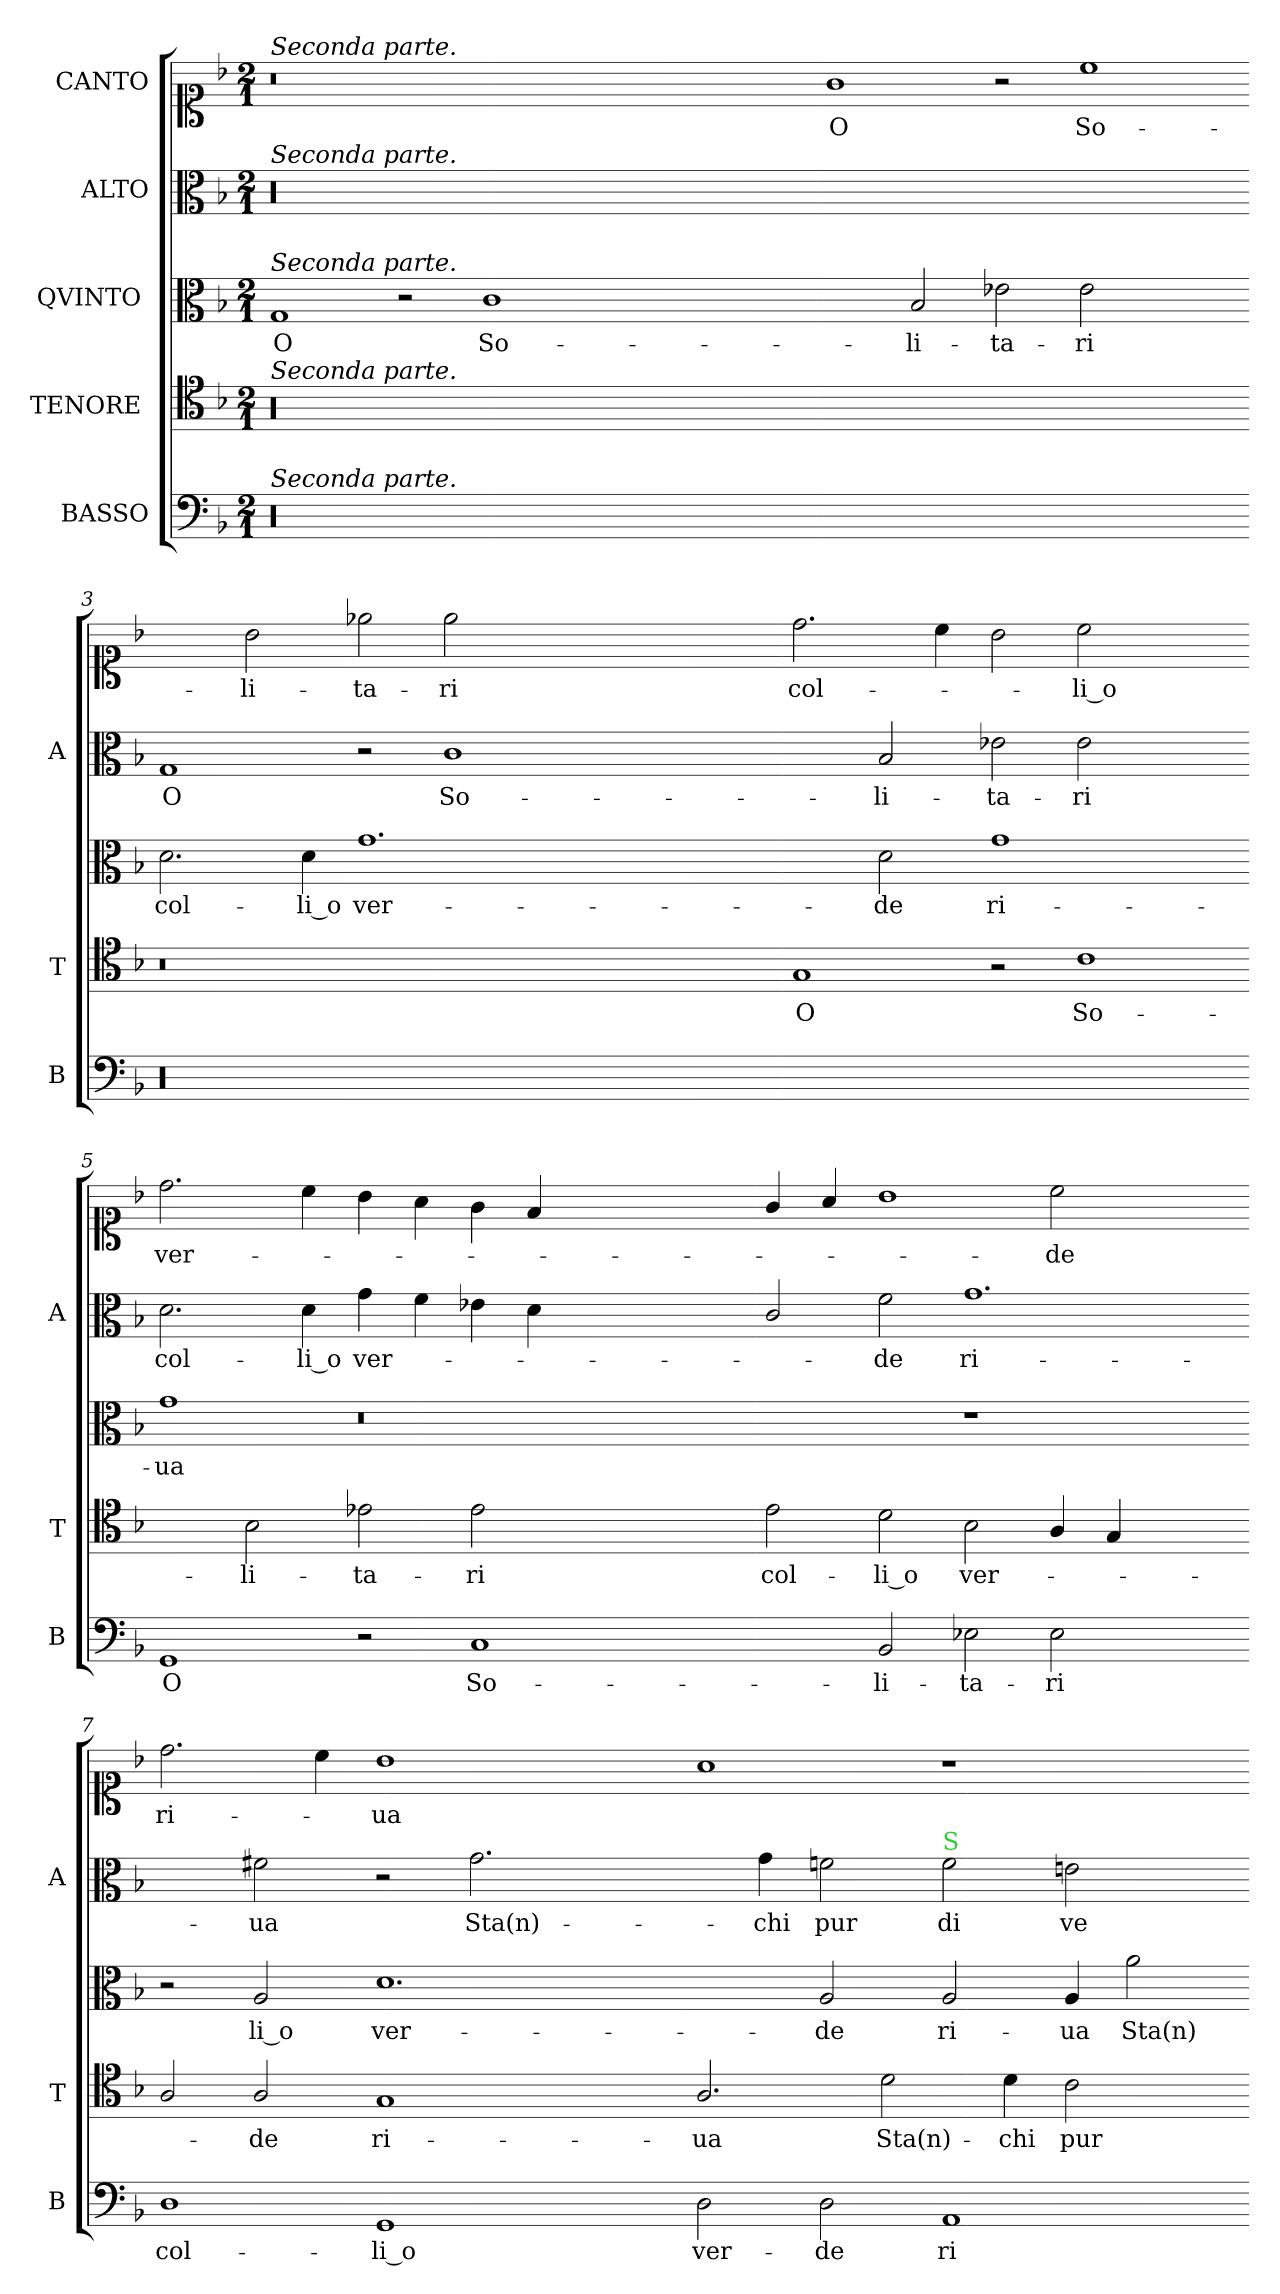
**kern	**text	**kern	**text	**kern	**text	**kern	**text	**kern	**text
*part5	*part5	*part4	*part4	*part3	*part3	*part2	*part2	*part1	*part1
*staff5	*staff5	*staff4	*staff4	*staff3	*staff3	*staff2	*staff2	*staff1	*staff1
*I"BASSO	*	*I"TENORE 	*	*I"QVINTO 	*	*I"ALTO	*	*I"CANTO	*
*I'B	*	*I'T	*	*	*	*I'A	*	*	*
*clefF4	*	*clefC4	*	*clefC3	*	*clefC3	*	*clefC1	*
*k[b-]	*	*k[b-]	*	*k[b-]	*	*k[b-]	*	*k[b-]	*
*M2/1	*	*M2/1	*	*M2/1	*	*M2/1	*	*M2/1	*
=1	=1	=1	=1	=1	=1	=1	=1	=1	=1
!	!	!	!	!	!	!	!	!LO:TX:a:i:t=Seconda parte.	!
!	!	!	!	!	!	!LO:TX:a:i:t=Seconda parte.	!	!	!
!	!	!	!	!LO:TX:a:i:t=Seconda parte.	!	!	!	!	!
!	!	!LO:TX:a:i:t=Seconda parte.	!	!	!	!	!	!	!
!LO:TX:a:i:t=Seconda parte.	!	!	!	!	!	!	!	!	!
00r	.	00r	.	1G	O	00r	.	0r	.
.	.	.	.	2r	.	.	.	.	.
.	.	.	.	1c\	So-	.	.	.	.
.	.	.	.	.	.	.	.	0ryy	.
.	.	.	.	1.ryy	.	.	.	.	.
=2-	=2-	=2-	=2-	=2-	=2-	=2-	=2-	=2-	=2-
0ryy	.	0ryy	.	2ryy	.	0ryy	.	1g	O
.	.	.	.	2B-/	-li-	.	.	.	.
.	.	.	.	2e-X	-ta-	.	.	2r	.
.	.	.	.	2e-	-ri	.	.	1cc\	So-
2ryy	.	2ryy	.	2ryy	.	2ryy	.	.	.
=3-	=3-	=3-	=3-	=3-	=3-	=3-	=3-	=3-	=3-
00r	.	0r	.	2.d\	col-	1G	O	2ryy	.
.	.	.	.	.	.	.	.	2b-\	-li-
.	.	.	.	4d\	-li_o	.	.	.	.
.	.	.	.	1.g	ver-	2r	.	2ee-X	-ta-
.	.	.	.	.	.	1c\	So-	2ee-	-ri
.	.	0ryy	.	.	.	.	.	0ryy	.
.	.	.	.	1.ryy	.	1.ryy	.	.	.
=4-	=4-	=4-	=4-	=4-	=4-	=4-	=4-	=4-	=4-
0ryy	.	1G	O	2ryy	.	2ryy	.	2.dd\	col-
.	.	.	.	2d\	-de	2B-/	-li-	.	.
.	.	.	.	.	.	.	.	4cc\	.
.	.	2r	.	1g	ri-	2e-X	-ta-	2b-\	.
.	.	1c\	So-	.	.	2e-	-ri	2cc\	-li_o
2ryy	.	.	.	2ryy	.	2ryy	.	2ryy	.
=5-	=5-	=5-	=5-	=5-	=5-	=5-	=5-	=5-	=5-
1GG	O	2ryy	.	1g	-ua	2.d\	col-	2.dd\	ver-
.	.	2B-\	-li-	.	.	.	.	.	.
.	.	.	.	.	.	4d\	-li_o	4cc\	.
2r	.	2e-X	-ta-	0r	.	4g\	ver-	4b-\	.
.	.	.	.	.	.	4f\	.	4a\	.
1C/	So-	2e-	-ri	.	.	4e-X\	.	4g\	.
.	.	.	.	.	.	4d\	.	4f/	.
.	.	1ryy	.	.	.	1ryy	.	1ryy	.
2ryy	.	.	.	.	.	.	.	.	.
=6-	=6-	=6-	=6-	=6-	=6-	=6-	=6-	=6-	=6-
2ryy	.	2e-	col-	1ryy	.	2c/	.	4g/	.
.	.	.	.	.	.	.	.	4a/	.
2BB-/	-li-	2d\	-li_o	.	.	2f\	-de	1b-	.
2E-X	-ta-	2B-\	ver-	1r	.	1.g	ri-	.	.
2E-	-ri	4A/	.	.	.	.	.	2cc\	-de
.	.	4G/	.	.	.	.	.	.	.
2ryy	.	2ryy	.	2ryy	.	.	.	2ryy	.
=7-	=7-	=7-	=7-	=7-	=7-	=7-	=7-	=7-	=7-
1D	col-	2A/	.	2r	.	2ryy	.	2.dd\	ri-
.	.	2A/	-de	2A/	li_o	2f#X\	-ua	.	.
.	.	.	.	.	.	.	.	4cc\	.
1GG	-li_o	1G	ri-	1.d	ver-	2r	.	1b-	-ua
.	.	.	.	.	.	2.g\	Sta(n)-	.	.
2ryy	.	2ryy	.	.	.	.	.	2ryy	.
.	.	.	.	.	.	4ryy	.	.	.
=8-	=8-	=8-	=8-	=8-	=8-	=8-	=8-	=8-	=8-
2D\	ver-	2.A/	-ua	2ryy	.	4ryy	.	1a	.
.	.	.	.	.	.	4g\	-chi	.	.
2D\	-de	.	.	2A/	-de	2fn\	pur	.	.
.	.	2d\	Sta(n)-	.	.	.	.	.	.
!	!	!	!	!	!	!LO:TX:a:color=limegreen:t=S	!	!	!
1AA	ri-	.	.	2A/	ri-	2f\	di	1r	.
.	.	4d\	-chi	.	.	.	.	.	.
.	.	2c\	pur	4A/	-ua	2en\	ve-	.	.
.	.	.	.	2a\	Sta(n)-	.	.	.	.
4ryy	.	4ryy	.	.	.	4ryy	.	4ryy	.
=-	=-	=-	=-	=-	=-	=-	=-	=-	=-
*-	*-	*-	*-	*-	*-	*-	*-	*-	*-
